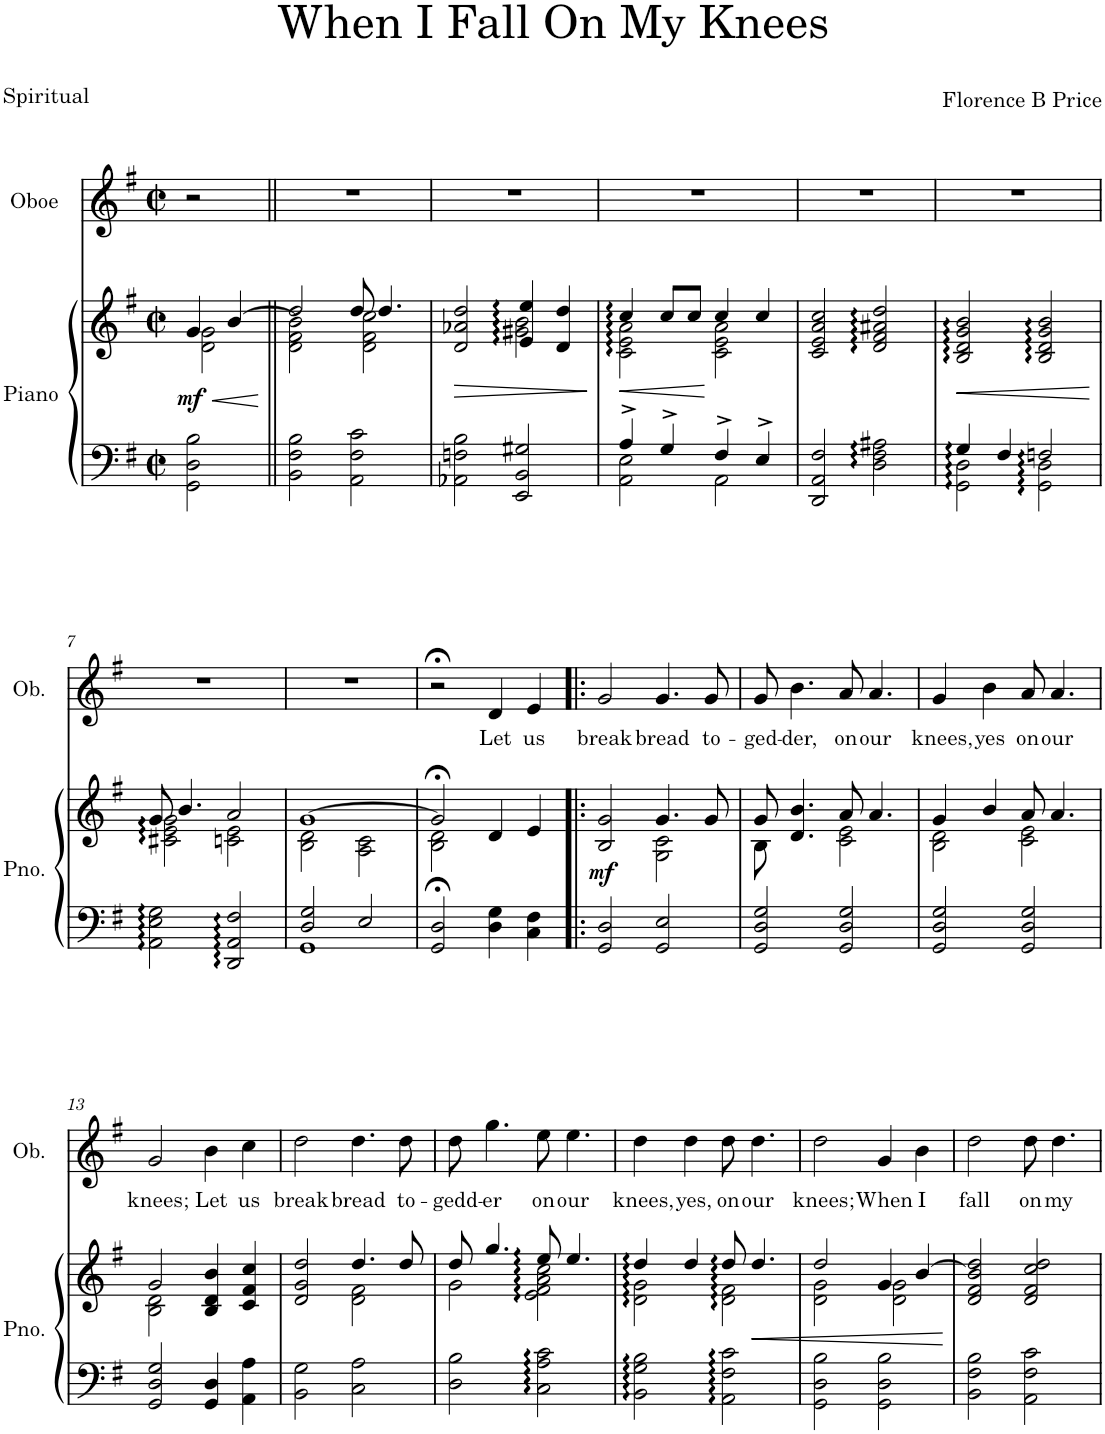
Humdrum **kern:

**kern	**kern	**dynam	**kern	**text
*part2	*part2	*part2	*part1	*part1
*staff3	*staff2	*staff2/3	*staff1	*staff1
*I"Piano	*	*	*I"Oboe	*
*I'Pno.	*	*	*I'Ob.	*
*clefF4	*clefG2	*	*clefG2	*
*k[f#]	*k[f#]	*	*k[f#]	*
*M2/2	*M2/2	*	*M2/2	*
*met(c|)	*met(c|)	*	*met(c|)	*
=1	=1	=1	=1	=1
!	!	!LO:HP:b	!	!
*	*^	*	*	*
!	!	!	!LO:DY:n=1:b	!	!
2GG\ 2D\ 2B\	4g/	2d\ 2g\	< mf	2r	.
.	[4b/	.	.	.	.
*	*v	*v	*	*	*
.	.	[	.	.
=2||	=2||	=2||	=2||	=2||
*	*^	*	*	*
2BB\ 2F#\ 2B\	2dd/	2d\ 2f#\ 2b\]	.	1r	.
2AA\ 2F#\ 2c\	8dd/	2d\ 2f#\ 2cc\	.	.	.
.	4.dd/	.	.	.	.
=3	=3	=3	=3	=3	=3
!	!	!	!LO:HP:b	!	!
2AA-X\ 2Fn\ 2B\	2d/ 2a-X/ 2dd/	2ryy	>	1r	.
2EE/ 2BB/ 2G#X/	4e/ 4ee/	2g#X\ 2b\	.	.	.
.	4d/ 4dd/	.	.	.	.
*	*v	*v	*	*	*
.	.	]	.	.
=4	=4	=4	=4	=4
*^	*	*	*	*
!	!	!	!LO:HP:b	!	!
*	*	*^	*	*	*
4A^/	2AA\ 2E\	4cc/	2c\ 2e\ 2a\	<	1r	.
4G^/	.	8cc/L	.	.	.	.
.	.	8cc/J	.	.	.	.
4F#^/	2AA\	4cc/	2c\ 2e\ 2a\	[	.	.
4E^/	.	4cc/	.	.	.	.
*v	*v	*	*	*	*	*
*	*v	*v	*	*	*
=5	=5	=5	=5	=5
2DD/ 2AA/ 2F#/	2c/ 2e/ 2a/ 2cc/	.	1r	.
2D\ 2F#\ 2A#X\	2d/ 2f#/ 2a#X/ 2dd/	.	.	.
=6	=6	=6	=6	=6
*^	*	*	*	*
!	!	!	!LO:HP:b	!	!
4G/	2GG\ 2D\	2B/ 2d/ 2g/ 2b/	<	1r	.
4F#/	.	.	.	.	.
2Fn/	2GG\ 2D\	2B/ 2d/ 2g/ 2b/	.	.	.
*v	*v	*	*	*	*
.	.	[	.	.
!!LO:LB:g=z
=7	=7	=7	=7	=7
*	*^	*	*	*
2AA\ 2E\ 2G\	8g/	2c#X\ 2e\ 2g\	.	1r	.
.	4.b/	.	.	.	.
2DD/ 2AA/ 2F#/	2a/	2cn\ 2e\	.	.	.
=8	=8	=8	=8	=8	=8
*^	*	*	*	*	*
2D/ 2G/	1GG	[1g	2B\ 2d\	.	1r	.
2E/	.	.	2A\ 2c\	.	.	.
*v	*v	*	*	*	*	*
=9	=9	=9	=9	=9	=9
2GG/;< 2D/;<	2g;</]	2B\ 2d\	.	2r;<	.
!	!	!	!	!	!LO:LY:b
4D\ 4G\	4d/	2ryy	.	4d/	Let
!	!	!	!	!	!LO:LY:b
4C\ 4F#\	4e/	.	.	4e/	us
=10!|:	=10!|:	=10!|:	=10!|:	=10!|:	=10!|:
!	!	!	!LO:DY:b	!	!LO:LY:b
2GG/ 2D/	2B/ 2g/	2ryy	mf	2g/	break
!	!	!	!	!	!LO:LY:b
2GG/ 2E/	4.g/	2G\ 2c\	.	4.g/	bread
!	!	!	!	!	!LO:LY:b
.	8g/	.	.	8g/	to-
=11	=11	=11	=11	=11	=11
!	!	!	!	!	!LO:LY:b
2GG/ 2D/ 2G/	8g/	8B\	.	8g/	-ged-
!	!	!	!	!	!LO:LY:b
.	4.d/ 4.b/	4.ryy	.	4.b\	-der,
!	!	!	!	!	!LO:LY:b
2GG/ 2D/ 2G/	8a/	2c\ 2e\	.	8a/	on
!	!	!	!	!	!LO:LY:b
.	4.a/	.	.	4.a/	our
=12	=12	=12	=12	=12	=12
!	!	!	!	!	!LO:LY:b
2GG/ 2D/ 2G/	4g/	2B\ 2d\	.	4g/	knees,
!	!	!	!	!	!LO:LY:b
.	4b/	.	.	4b\	yes
!	!	!	!	!	!LO:LY:b
2GG/ 2D/ 2G/	8a/	2c\ 2e\	.	8a/	on
!	!	!	!	!	!LO:LY:b
.	4.a/	.	.	4.a/	our
!!LO:LB:g=z
=13	=13	=13	=13	=13	=13
!	!	!	!	!	!LO:LY:b
2GG/ 2D/ 2G/	2g/	2B\ 2d\	.	2g/	knees;
!	!	!	!	!	!LO:LY:b
4GG/ 4D/	4B/ 4d/ 4b/	2ryy	.	4b\	Let
!	!	!	!	!	!LO:LY:b
4AA\ 4A\	4c/ 4f#/ 4cc/	.	.	4cc\	us
=14	=14	=14	=14	=14	=14
!	!	!	!	!	!LO:LY:b
2BB\ 2G\	2d/ 2g/ 2dd/	2ryy	.	2dd\	break
!	!	!	!	!	!LO:LY:b
2C\ 2A\	4.dd/	2d\ 2f#\	.	4.dd\	bread
!	!	!	!	!	!LO:LY:b
.	8dd/	.	.	8dd\	to-
=15	=15	=15	=15	=15	=15
!	!	!	!	!	!LO:LY:b
2D\ 2B\	8dd/	2g\	.	8dd\	-gedd-
!	!	!	!	!	!LO:LY:b
.	4.gg/	.	.	4.gg\	-er
!	!	!	!	!	!LO:LY:b
2C\ 2A\ 2c\	8ee/	2e\ 2f#\ 2a\ 2cc\	.	8ee\	on
!	!	!	!	!	!LO:LY:b
.	4.ee/	.	.	4.ee\	our
=16	=16	=16	=16	=16	=16
!	!	!	!	!	!LO:LY:b
2BB\ 2G\ 2B\	4dd/	2d\ 2g\	.	4dd\	knees,
!	!	!	!	!	!LO:LY:b
.	4dd/	.	.	4dd\	yes,
!	!	!	!	!	!LO:LY:b
2AA\ 2F#\ 2c\	8dd/	2d\ 2f#\	.	8dd\	on
!	!	!	!LO:HP:b	!	!LO:LY:b
.	4.dd/	.	<	4.dd\	our
=17	=17	=17	=17	=17	=17
!	!	!	!	!	!LO:LY:b
2GG\ 2D\ 2B\	2dd/	2d\ 2g\	.	2dd\	knees;
!	!	!	!	!	!LO:LY:b
2GG\ 2D\ 2B\	4g/	2d\ 2g\	.	4g/	When
!	!	!	!	!	!LO:LY:b
.	[4b/	.	.	4b\	I
*	*v	*v	*	*	*
.	.	[	.	.
=18	=18	=18	=18	=18
!	!	!	!	!LO:LY:b
2BB\ 2F#\ 2B\	2d/ 2f#/ 2b/] 2dd/	.	2dd\	fall
!	!	!	!	!LO:LY:b
2AA\ 2F#\ 2c\	2d/ 2f#/ 2cc/ 2dd/	.	8dd\	on
!	!	!	!	!LO:LY:b
.	.	.	4.dd\	my
=	=	=	=	=
*-	*-	*-	*-	*-
